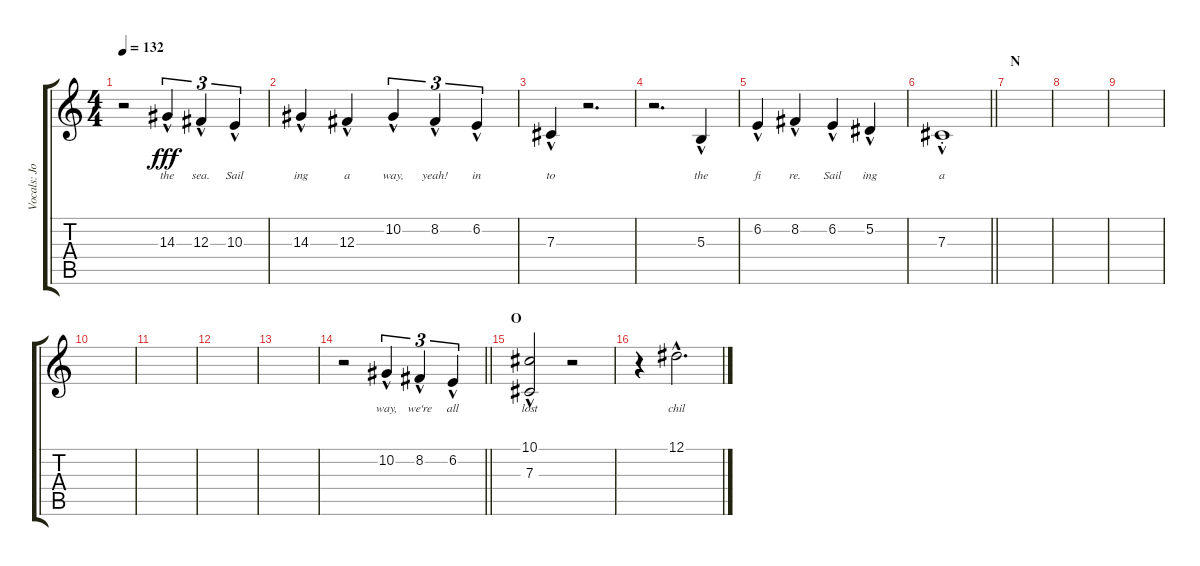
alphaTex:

\track ("Vocals: Johnny" "Vocals: Jo") {instrument lead2sawtooth}
\staff {score tabs}
\tuning (Eb4 Bb3 Gb3 Db3 Ab2 Eb2) {hide}
\ts (4 4)
\tempo 132
\clef g2
\ks c
r.2{dy fff} 14.3{hac}.4{tu (3 2) lyrics (0 "the") lyrics (1 "") lyrics (2 "") lyrics (3 "") lyrics (4 "")} 12.3{hac}.4{tu (3 2) lyrics (0 "sea.") lyrics (1 "") lyrics (2 "") lyrics (3 "") lyrics (4 "")} 10.3{hac}.4{tu (3 2) lyrics (0 "Sail") lyrics (1 "") lyrics (2 "") lyrics (3 "") lyrics (4 "")} |
14.3{hac}.4{lyrics (0 "ing") lyrics (1 "") lyrics (2 "") lyrics (3 "") lyrics (4 "")} 12.3{hac}.4{lyrics (0 "a") lyrics (1 "") lyrics (2 "") lyrics (3 "") lyrics (4 "")} 10.2{hac}.4{tu (3 2) lyrics (0 "way,") lyrics (1 "") lyrics (2 "") lyrics (3 "") lyrics (4 "")} 8.2{hac}.4{tu (3 2) lyrics (0 "yeah!") lyrics (1 "") lyrics (2 "") lyrics (3 "") lyrics (4 "")} 6.2{hac}.4{tu (3 2) lyrics (0 "in") lyrics (1 "") lyrics (2 "") lyrics (3 "") lyrics (4 "")} |
7.3{hac}.4{lyrics (0 "to") lyrics (1 "") lyrics (2 "") lyrics (3 "") lyrics (4 "")} r.2{d} |
r.2{d} 5.3{hac}.4{lyrics (0 "the") lyrics (1 "") lyrics (2 "") lyrics (3 "") lyrics (4 "")} |
6.2{hac}.4{lyrics (0 "fi") lyrics (1 "") lyrics (2 "") lyrics (3 "") lyrics (4 "")} 8.2{hac}.4{lyrics (0 "re.") lyrics (1 "") lyrics (2 "") lyrics (3 "") lyrics (4 "")} 6.2{hac}.4{lyrics (0 "Sail") lyrics (1 "") lyrics (2 "") lyrics (3 "") lyrics (4 "")} 5.2{hac}.4{lyrics (0 "ing") lyrics (1 "") lyrics (2 "") lyrics (3 "") lyrics (4 "")} |
\barLineRight lightlight
7.3{hac st}.1{lyrics (0 "a") lyrics (1 "") lyrics (2 "") lyrics (3 "") lyrics (4 "")} |
\section ("" "N")
|
|
|
|
|
|
|
\barLineRight lightlight
r.2 10.2{hac}.4{tu (3 2) lyrics (0 "way,") lyrics (1 "") lyrics (2 "") lyrics (3 "") lyrics (4 "")} 8.2{hac}.4{tu (3 2) lyrics (0 "we're") lyrics (1 "") lyrics (2 "") lyrics (3 "") lyrics (4 "")} 6.2{hac}.4{tu (3 2) lyrics (0 "all") lyrics (1 "") lyrics (2 "") lyrics (3 "") lyrics (4 "")} |
\section ("" "O")
(10.1{hac} 7.3{hac}).2{lyrics (0 "lost") lyrics (1 "") lyrics (2 "") lyrics (3 "") lyrics (4 "")} r.2 |
r.4 12.1{hac}.2{d lyrics (0 "chil") lyrics (1 "") lyrics (2 "") lyrics (3 "") lyrics (4 "")}
